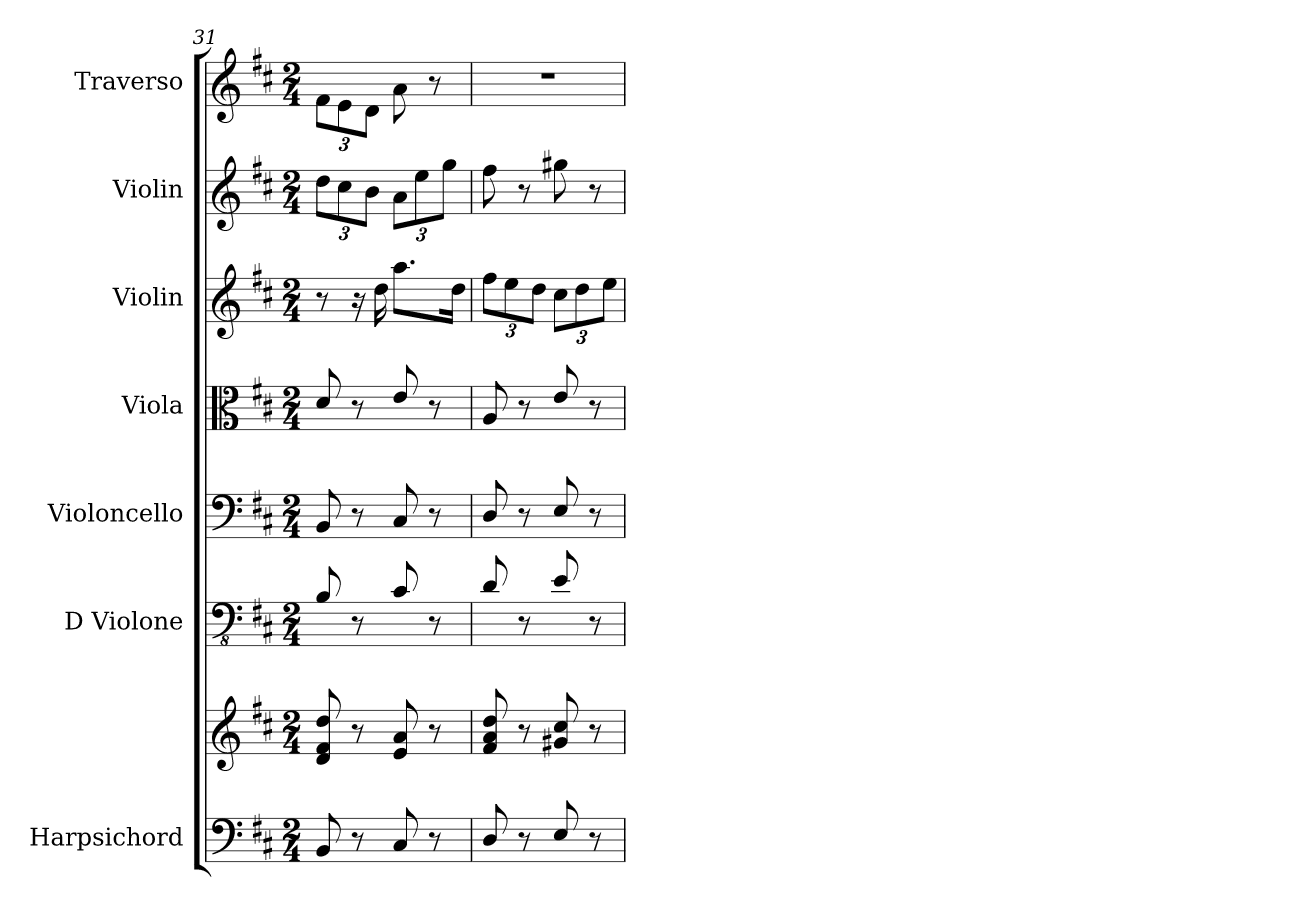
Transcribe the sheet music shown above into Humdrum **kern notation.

**kern	**kern	**kern	**kern	**kern	**kern	**kern	**kern
*part7	*part7	*part6	*part5	*part4	*part3	*part2	*part1
*staff8	*staff7	*staff6	*staff5	*staff4	*staff3	*staff2	*staff1
*I"Harpsichord	*	*I"D Violone	*I"Violoncello	*I"Viola	*I"Violin	*I"Violin	*I"Traverso
*I'Hch.	*	*I'D Vne.	*I'Vc.	*I'Vla.	*I'Vln.	*I'Vln.	*I'Trv.
!!LO:PB:g=z
*clefF4	*clefG2	*clefFv4	*clefF4	*clefC3	*clefG2	*clefG2	*clefG2
*	*	*ITrd7c12	*	*	*	*	*
*k[f#c#]	*k[f#c#]	*k[f#c#]	*k[f#c#]	*k[f#c#]	*k[f#c#]	*k[f#c#]	*k[f#c#]
*M2/4	*M2/4	*M2/4	*M2/4	*M2/4	*M2/4	*M2/4	*M2/4
*	*	*	*	*	*	*Xbrackettup	*Xbrackettup
=31	=31	=31	=31	=31	=31	=31	=31
8BB/	8d/ 8f#/ 8dd/	8BBB/	8BB/	8d/	8r	12dd\L	12f#\L
.	.	.	.	.	.	12cc#\	12e\
8r	8r	8r	8r	8r	16r	.	.
.	.	.	.	.	.	12b\J	12d\J
.	.	.	.	.	16dd\	.	.
8C#/	8e/ 8a/	8CC#/	8C#/	8e/	8.aa\L	12a\L	8a\
.	.	.	.	.	.	12ee\	.
8r	8r	8r	8r	8r	.	.	8r
.	.	.	.	.	.	12gg\J	.
.	.	.	.	.	16dd\Jk	.	.
=32	=32	=32	=32	=32	=32	=32	=32
*	*	*	*	*	*Xbrackettup	*	*
8D/	8f#/ 8a/ 8dd/	8DD/	8D/	8A/	12ff#\L	8ff#\	2r
.	.	.	.	.	12ee\	.	.
8r	8r	8r	8r	8r	.	8r	.
.	.	.	.	.	12dd\J	.	.
8E/	8g#X/ 8cc#/	8EE/	8E/	8e/	12cc#\L	8gg#X\	.
.	.	.	.	.	12dd\	.	.
8r	8r	8r	8r	8r	.	8r	.
.	.	.	.	.	12ee\J	.	.
=	=	=	=	=	=	=	=
*-	*-	*-	*-	*-	*-	*-	*-
